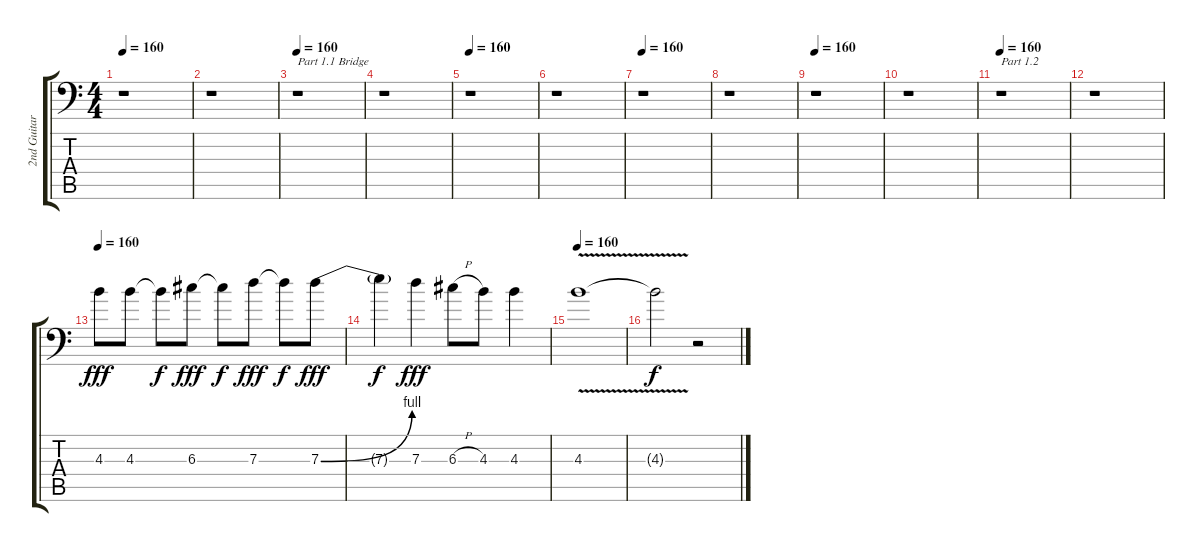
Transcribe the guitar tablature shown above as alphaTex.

\track ("2nd Guitar" "2nd Guitar") {instrument distortionguitar}
\staff {score tabs}
\tuning (E4 B3 G3 D2 A1 E1) {hide}
\ts (4 4)
\tempo 160
\clef f4
\ks c
r.1{dy fff} |
r.1 |
\tempo 160
r.1{txt "Part 1.1 Bridge"} |
r.1 |
\tempo 160
r.1 |
r.1 |
\tempo 160
r.1 |
r.1 |
\tempo 160
r.1 |
r.1 |
\tempo 160
r.1{txt "Part 1.2" balance 5} |
r.1 |
\tempo 160
4.3.8{balance 5} 4.3.8 4.3{t}.8{dy f} 6.3.8{dy fff} 6.3{t}.8{dy f} 7.3.8{dy fff} 7.3{t}.8{dy f} 7.3{be (bend 0 0 60 4)}.8{dy fff} |
7.3{t}.4{dy f} 7.3.4{dy fff} 6.3{h}.8 4.3.8 4.3.4 |
\tempo 160
4.3{v}.1{balance 5} |
4.3{t}.2{dy f} r.2
